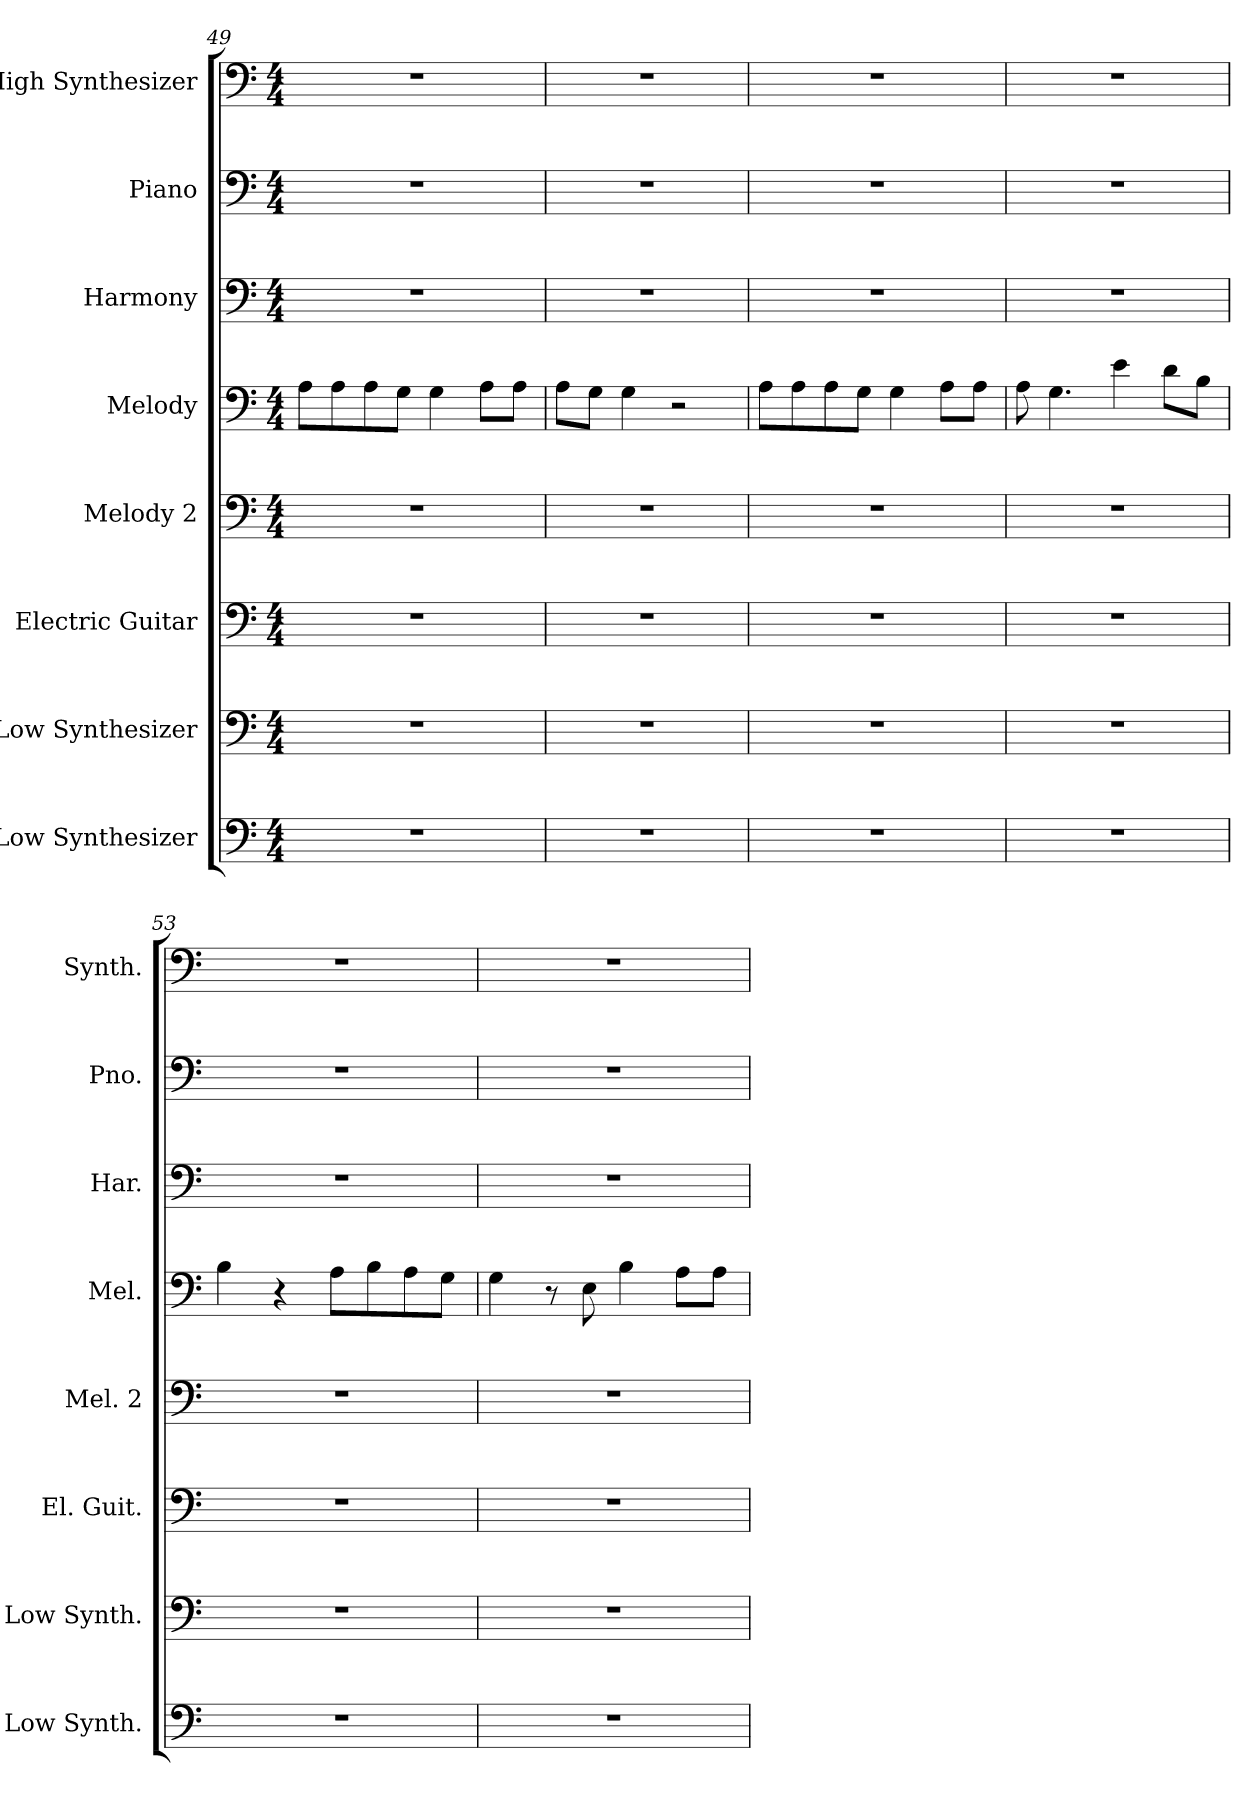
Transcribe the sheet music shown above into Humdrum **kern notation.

**kern	**kern	**kern	**kern	**kern	**kern	**kern	**kern
*part8	*part7	*part6	*part5	*part4	*part3	*part2	*part1
*staff8	*staff7	*staff6	*staff5	*staff4	*staff3	*staff2	*staff1
*I"Low Synthesizer	*I"Low Synthesizer	*I"Electric Guitar	*I"Melody 2	*I"Melody	*I"Harmony	*I"Piano	*I"High Synthesizer
*I'Low Synth.	*I'Low Synth.	*I'El. Guit.	*I'Mel. 2	*I'Mel.	*I'Har.	*I'Pno.	*I'Synth.
*clefF4	*clefF4	*clefF4	*clefF4	*clefF4	*clefF4	*clefF4	*clefF4
*k[]	*k[]	*k[]	*k[]	*k[]	*k[]	*k[]	*k[]
*M4/4	*M4/4	*M4/4	*M4/4	*M4/4	*M4/4	*M4/4	*M4/4
=49	=49	=49	=49	=49	=49	=49	=49
1r	1r	1r	1r	8A\L	1r	1r	1r
.	.	.	.	8A\	.	.	.
.	.	.	.	8A\	.	.	.
.	.	.	.	8G\J	.	.	.
.	.	.	.	4G\	.	.	.
.	.	.	.	8A\L	.	.	.
.	.	.	.	8A\J	.	.	.
!!LO:PB:g=z
=50	=50	=50	=50	=50	=50	=50	=50
1r	1r	1r	1r	8A\L	1r	1r	1r
.	.	.	.	8G\J	.	.	.
.	.	.	.	4G\	.	.	.
.	.	.	.	2r	.	.	.
=51	=51	=51	=51	=51	=51	=51	=51
1r	1r	1r	1r	8A\L	1r	1r	1r
.	.	.	.	8A\	.	.	.
.	.	.	.	8A\	.	.	.
.	.	.	.	8G\J	.	.	.
.	.	.	.	4G\	.	.	.
.	.	.	.	8A\L	.	.	.
.	.	.	.	8A\J	.	.	.
=52	=52	=52	=52	=52	=52	=52	=52
1r	1r	1r	1r	8A\	1r	1r	1r
.	.	.	.	4.G\	.	.	.
.	.	.	.	4e\	.	.	.
.	.	.	.	8d\L	.	.	.
.	.	.	.	8B\J	.	.	.
=53	=53	=53	=53	=53	=53	=53	=53
1r	1r	1r	1r	4B\	1r	1r	1r
.	.	.	.	4r	.	.	.
.	.	.	.	8A\L	.	.	.
.	.	.	.	8B\	.	.	.
.	.	.	.	8A\	.	.	.
.	.	.	.	8G\J	.	.	.
=54	=54	=54	=54	=54	=54	=54	=54
1r	1r	1r	1r	4G\	1r	1r	1r
.	.	.	.	8r	.	.	.
.	.	.	.	8E\	.	.	.
.	.	.	.	4B\	.	.	.
.	.	.	.	8A\L	.	.	.
.	.	.	.	8A\J	.	.	.
=	=	=	=	=	=	=	=
*-	*-	*-	*-	*-	*-	*-	*-
